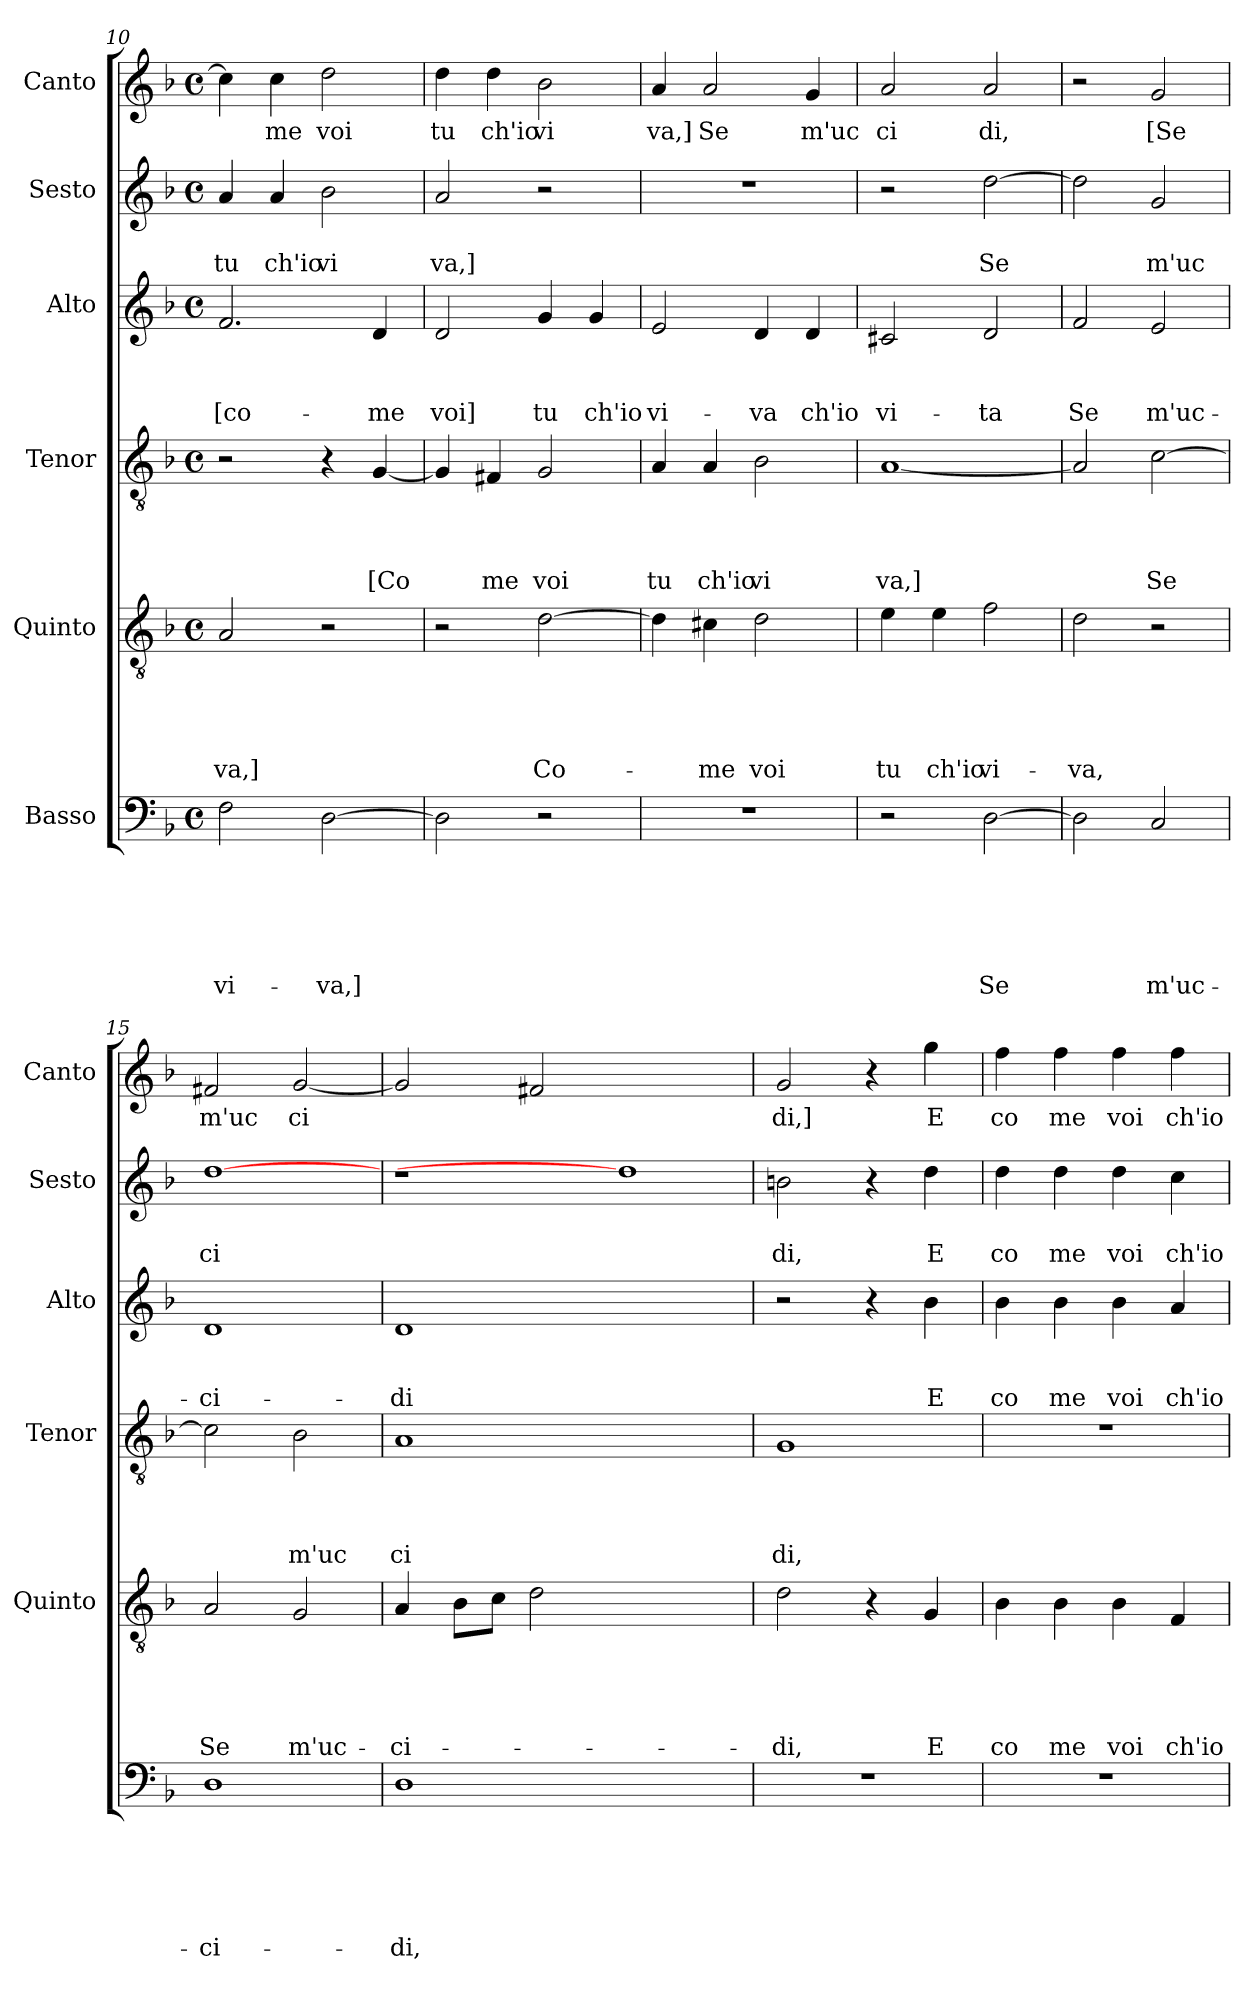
**kern	**text	**text	**text	**text	**text	**text	**kern	**text	**text	**text	**text	**text	**kern	**text	**text	**text	**text	**kern	**text	**text	**text	**kern	**text	**text	**kern	**text
*part6	*part6	*part6	*part6	*part6	*part6	*part6	*part5	*part5	*part5	*part5	*part5	*part5	*part4	*part4	*part4	*part4	*part4	*part3	*part3	*part3	*part3	*part2	*part2	*part2	*part1	*part1
*staff6	*staff6	*staff6	*staff6	*staff6	*staff6	*staff6	*staff5	*staff5	*staff5	*staff5	*staff5	*staff5	*staff4	*staff4	*staff4	*staff4	*staff4	*staff3	*staff3	*staff3	*staff3	*staff2	*staff2	*staff2	*staff1	*staff1
*I"Basso	*	*	*	*	*	*	*I"Quinto	*	*	*	*	*	*I"Tenor	*	*	*	*	*I"Alto	*	*	*	*I"Sesto	*	*	*I"Canto	*
*	*	*	*	*	*	*	*I'Quinto	*	*	*	*	*	*I'Tenor	*	*	*	*	*I'Alto	*	*	*	*I'Sesto	*	*	*I'Canto	*
*clefF4	*	*	*	*	*	*	*clefGv2	*	*	*	*	*	*clefGv2	*	*	*	*	*clefG2	*	*	*	*clefG2	*	*	*clefG2	*
*k[b-]	*	*	*	*	*	*	*k[b-]	*	*	*	*	*	*k[b-]	*	*	*	*	*k[b-]	*	*	*	*k[b-]	*	*	*k[b-]	*
*F:	*	*	*	*	*	*	*F:	*	*	*	*	*	*F:	*	*	*	*	*F:	*	*	*	*F:	*	*	*F:	*
*M4/4	*	*	*	*	*	*	*M4/4	*	*	*	*	*	*M4/4	*	*	*	*	*M4/4	*	*	*	*M4/4	*	*	*M4/4	*
*met(c)	*	*	*	*	*	*	*met(c)	*	*	*	*	*	*met(c)	*	*	*	*	*met(c)	*	*	*	*met(c)	*	*	*met(c)	*
=10	=10	=10	=10	=10	=10	=10	=10	=10	=10	=10	=10	=10	=10	=10	=10	=10	=10	=10	=10	=10	=10	=10	=10	=10	=10	=10
!	!	!	!	!	!	!LO:LY:b	!	!	!	!	!	!LO:LY:b	!	!	!	!	!	!	!	!	!LO:LY:b	!	!	!LO:LY:b	!	!
2F\	.	.	.	.	.	vi-	2A/	.	.	.	.	-va,]	2r	.	.	.	.	2.f/	.	.	[co-	4a/	.	tu	4cc\]	.
!	!	!	!	!	!	!	!	!	!	!	!	!	!	!	!	!	!	!	!	!	!	!	!	!LO:LY:b	!	!LO:LY:b
.	.	.	.	.	.	.	.	.	.	.	.	.	.	.	.	.	.	.	.	.	.	4a/	.	ch'io	4cc\	me
!	!	!	!	!	!	!LO:LY:b	!	!	!	!	!	!	!	!	!	!	!	!	!	!	!	!	!	!LO:LY:b	!	!LO:LY:b
[>2D\	.	.	.	.	.	-va,]	2r	.	.	.	.	.	4r	.	.	.	.	.	.	.	.	2b-\	.	vi	2dd\	voi
!	!	!	!	!	!	!	!	!	!	!	!	!	!	!	!	!	!LO:LY:b	!	!	!	!LO:LY:b	!	!	!	!	!
.	.	.	.	.	.	.	.	.	.	.	.	.	[<4G/	.	.	.	[Co	4d/	.	.	-me	.	.	.	.	.
=11	=11	=11	=11	=11	=11	=11	=11	=11	=11	=11	=11	=11	=11	=11	=11	=11	=11	=11	=11	=11	=11	=11	=11	=11	=11	=11
!	!	!	!	!	!	!	!	!	!	!	!	!	!	!	!	!	!	!	!	!	!LO:LY:b	!	!	!LO:LY:b	!	!LO:LY:b
2D\]	.	.	.	.	.	.	2r	.	.	.	.	.	4G/]	.	.	.	.	2d/	.	.	voi]	2a/	.	va,]	4dd\	tu
!	!	!	!	!	!	!	!	!	!	!	!	!	!	!	!	!	!LO:LY:b	!	!	!	!	!	!	!	!	!LO:LY:b
.	.	.	.	.	.	.	.	.	.	.	.	.	4F#X/	.	.	.	me	.	.	.	.	.	.	.	4dd\	ch'io
!	!	!	!	!	!	!	!	!	!	!	!	!LO:LY:b	!	!	!	!	!LO:LY:b	!	!	!	!LO:LY:b	!	!	!	!	!LO:LY:b
2r	.	.	.	.	.	.	[>2d\	.	.	.	.	Co-	2G/	.	.	.	voi	4g/	.	.	tu	2r	.	.	2b-\	vi
!	!	!	!	!	!	!	!	!	!	!	!	!	!	!	!	!	!	!	!	!	!LO:LY:b	!	!	!	!	!
.	.	.	.	.	.	.	.	.	.	.	.	.	.	.	.	.	.	4g/	.	.	ch'io	.	.	.	.	.
=12	=12	=12	=12	=12	=12	=12	=12	=12	=12	=12	=12	=12	=12	=12	=12	=12	=12	=12	=12	=12	=12	=12	=12	=12	=12	=12
!	!	!	!	!	!	!	!	!	!	!	!	!	!	!	!	!	!LO:LY:b	!	!	!	!LO:LY:b	!	!	!	!	!LO:LY:b
1r	.	.	.	.	.	.	4d\]	.	.	.	.	.	4A/	.	.	.	tu	2e/	.	.	vi-	1r	.	.	4a/	va,]
!	!	!	!	!	!	!	!	!	!	!	!	!LO:LY:b	!	!	!	!	!LO:LY:b	!	!	!	!	!	!	!	!	!LO:LY:b
.	.	.	.	.	.	.	4c#X\	.	.	.	.	-me	4A/	.	.	.	ch'io	.	.	.	.	.	.	.	2a/	Se
!	!	!	!	!	!	!	!	!	!	!	!	!LO:LY:b	!	!	!	!	!LO:LY:b	!	!	!	!LO:LY:b	!	!	!	!	!
.	.	.	.	.	.	.	2d\	.	.	.	.	voi	2B-\	.	.	.	vi	4d/	.	.	-va	.	.	.	.	.
!	!	!	!	!	!	!	!	!	!	!	!	!	!	!	!	!	!	!	!	!	!LO:LY:b	!	!	!	!	!LO:LY:b
.	.	.	.	.	.	.	.	.	.	.	.	.	.	.	.	.	.	4d/	.	.	ch'io	.	.	.	4g/	m'uc
=13	=13	=13	=13	=13	=13	=13	=13	=13	=13	=13	=13	=13	=13	=13	=13	=13	=13	=13	=13	=13	=13	=13	=13	=13	=13	=13
!	!	!	!	!	!	!	!	!	!	!	!	!LO:LY:b	!	!	!	!	!LO:LY:b	!	!	!	!LO:LY:b	!	!	!	!	!LO:LY:b
2r	.	.	.	.	.	.	4e\	.	.	.	.	tu	[<1A	.	.	.	va,]	2c#X/	.	.	vi-	2r	.	.	2a/	ci
!	!	!	!	!	!	!	!	!	!	!	!	!LO:LY:b	!	!	!	!	!	!	!	!	!	!	!	!	!	!
.	.	.	.	.	.	.	4e\	.	.	.	.	ch'io	.	.	.	.	.	.	.	.	.	.	.	.	.	.
!	!	!	!	!	!	!LO:LY:b	!	!	!	!	!	!LO:LY:b	!	!	!	!	!	!	!	!	!LO:LY:b	!	!	!LO:LY:b	!	!LO:LY:b
[>2D\	.	.	.	.	.	Se	2f\	.	.	.	.	vi-	.	.	.	.	.	2d/	.	.	-ta	[>2dd\	.	Se	2a/	di,
=14	=14	=14	=14	=14	=14	=14	=14	=14	=14	=14	=14	=14	=14	=14	=14	=14	=14	=14	=14	=14	=14	=14	=14	=14	=14	=14
!	!	!	!	!	!	!	!	!	!	!	!	!LO:LY:b	!	!	!	!	!	!	!	!	!LO:LY:b	!	!	!	!	!
2D\]	.	.	.	.	.	.	2d\	.	.	.	.	-va,	2A/]	.	.	.	.	2f/	.	.	Se	2dd\]	.	.	2r	.
!	!	!	!	!	!	!LO:LY:b	!	!	!	!	!	!	!	!	!	!	!LO:LY:b	!	!	!	!LO:LY:b	!	!	!LO:LY:b	!	!LO:LY:b
2C/	.	.	.	.	.	m'uc-	2r	.	.	.	.	.	[>2c\	.	.	.	Se	2e/	.	.	m'uc-	2g/	.	m'uc	2g/	[Se
=15	=15	=15	=15	=15	=15	=15	=15	=15	=15	=15	=15	=15	=15	=15	=15	=15	=15	=15	=15	=15	=15	=15	=15	=15	=15	=15
!	!	!	!	!	!	!LO:LY:b	!	!	!	!	!	!LO:LY:b	!	!	!	!	!	!	!	!	!LO:LY:b	!	!	!LO:LY:b	!	!LO:LY:b
1D	.	.	.	.	.	-ci-	2A/	.	.	.	.	Se	2c\]	.	.	.	.	1d	.	.	-ci-	[1dd	.	ci	2f#X/	m'uc
!	!	!	!	!	!	!	!	!	!	!	!	!LO:LY:b	!	!	!	!	!LO:LY:b	!	!	!	!	!	!	!	!	!LO:LY:b
.	.	.	.	.	.	.	2G/	.	.	.	.	m'uc-	2B-\	.	.	.	m'uc	.	.	.	.	.	.	.	[<2g/	ci
=16	=16	=16	=16	=16	=16	=16	=16	=16	=16	=16	=16	=16	=16	=16	=16	=16	=16	=16	=16	=16	=16	=16	=16	=16	=16	=16
!	!	!	!	!	!	!LO:LY:b	!	!	!	!	!	!LO:LY:b	!	!	!	!	!LO:LY:b	!	!	!	!LO:LY:b	!	!	!	!	!
1D	.	.	.	.	.	-di,	4A/	.	.	.	.	-ci-	1A	.	.	.	ci	1d	.	.	-di	1r	.	.	2g/]	.
.	.	.	.	.	.	.	8B-\L	.	.	.	.	.	.	.	.	.	.	.	.	.	.	.	.	.	.	.
.	.	.	.	.	.	.	8c\J	.	.	.	.	.	.	.	.	.	.	.	.	.	.	.	.	.	.	.
.	.	.	.	.	.	.	2d\	.	.	.	.	.	.	.	.	.	.	.	.	.	.	.	.	.	2f#/	.
1ryy	.	.	.	.	.	.	1ryy	.	.	.	.	.	1ryy	.	.	.	.	1ryy	.	.	.	1dd]	.	.	1ryy	.
!!LO:PB:g=z
=17	=17	=17	=17	=17	=17	=17	=17	=17	=17	=17	=17	=17	=17	=17	=17	=17	=17	=17	=17	=17	=17	=17	=17	=17	=17	=17
!	!	!	!	!	!	!	!	!	!	!	!	!LO:LY:b	!	!	!	!	!LO:LY:b	!	!	!	!	!	!	!LO:LY:b	!	!LO:LY:b
1r	.	.	.	.	.	.	2d\	.	.	.	.	-di,	1G	.	.	.	di,	2r	.	.	.	2bn\	.	di,	2g/	di,]
.	.	.	.	.	.	.	4r	.	.	.	.	.	.	.	.	.	.	4r	.	.	.	4r	.	.	4r	.
!	!	!	!	!	!	!	!	!	!	!	!	!LO:LY:b	!	!	!	!	!	!	!	!	!LO:LY:b	!	!	!LO:LY:b	!	!LO:LY:b
.	.	.	.	.	.	.	4G/	.	.	.	.	E	.	.	.	.	.	4b-\	.	.	E	4dd\	.	E	4gg\	E
=18	=18	=18	=18	=18	=18	=18	=18	=18	=18	=18	=18	=18	=18	=18	=18	=18	=18	=18	=18	=18	=18	=18	=18	=18	=18	=18
!	!	!	!	!	!	!	!	!	!	!	!	!LO:LY:b	!	!	!	!	!	!	!	!	!LO:LY:b	!	!	!LO:LY:b	!	!LO:LY:b
1r	.	.	.	.	.	.	4B-\	.	.	.	.	co	1r	.	.	.	.	4b-\	.	.	co	4dd\	.	co	4ff\	co
!	!	!	!	!	!	!	!	!	!	!	!	!LO:LY:b	!	!	!	!	!	!	!	!	!LO:LY:b	!	!	!LO:LY:b	!	!LO:LY:b
.	.	.	.	.	.	.	4B-\	.	.	.	.	me	.	.	.	.	.	4b-\	.	.	me	4dd\	.	me	4ff\	me
!	!	!	!	!	!	!	!	!	!	!	!	!LO:LY:b	!	!	!	!	!	!	!	!	!LO:LY:b	!	!	!LO:LY:b	!	!LO:LY:b
.	.	.	.	.	.	.	4B-\	.	.	.	.	voi	.	.	.	.	.	4b-\	.	.	voi	4dd\	.	voi	4ff\	voi
!	!	!	!	!	!	!	!	!	!	!	!	!LO:LY:b	!	!	!	!	!	!	!	!	!LO:LY:b	!	!	!LO:LY:b	!	!LO:LY:b
.	.	.	.	.	.	.	4F/	.	.	.	.	ch'io	.	.	.	.	.	4a/	.	.	ch'io	4cc\	.	ch'io	4ff\	ch'io
=	=	=	=	=	=	=	=	=	=	=	=	=	=	=	=	=	=	=	=	=	=	=	=	=	=	=
*-	*-	*-	*-	*-	*-	*-	*-	*-	*-	*-	*-	*-	*-	*-	*-	*-	*-	*-	*-	*-	*-	*-	*-	*-	*-	*-
